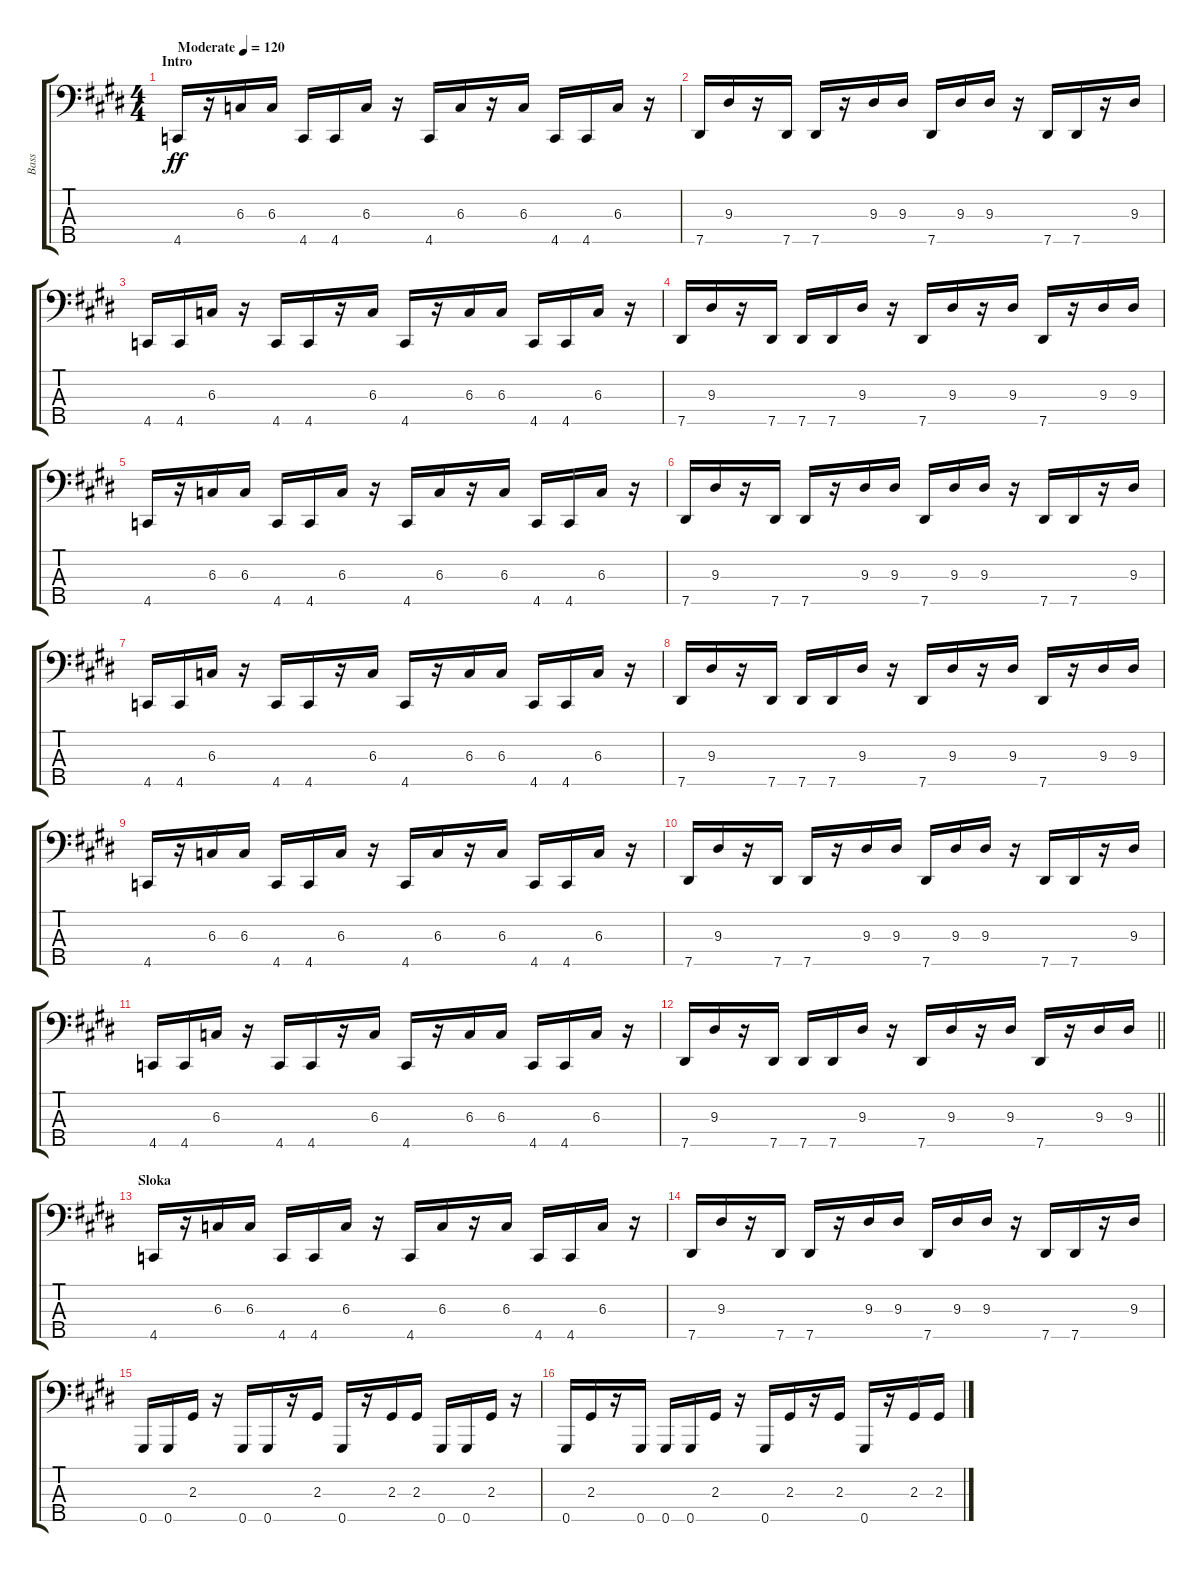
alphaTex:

\track ("Bass" "Bass") {instrument electricbassfinger}
\staff {score tabs}
\tuning (E2 B1 Gb1 Db1 Ab0) {hide}
\ts (4 4)
\section ("" "Intro")
\tempo (120 "Moderate")
\clef f4
\ks e
4.5.16{dy ff instrument electricbassfinger} r.16 6.3.16 6.3.16 4.5.16 4.5.16 6.3.16 r.16 4.5.16 6.3.16 r.16 6.3.16 4.5.16 4.5.16 6.3.16 r.16 |
\ks c#minor
7.5.16 9.3.16 r.16 7.5.16 7.5.16 r.16 9.3.16 9.3.16 7.5.16 9.3.16 9.3.16 r.16 7.5.16 7.5.16 r.16 9.3.16 |
\ks e
4.5.16 4.5.16 6.3.16 r.16 4.5.16 4.5.16 r.16 6.3.16 4.5.16 r.16 6.3.16 6.3.16 4.5.16 4.5.16 6.3.16 r.16 |
\ks c#minor
7.5.16 9.3.16 r.16 7.5.16 7.5.16 7.5.16 9.3.16 r.16 7.5.16 9.3.16 r.16 9.3.16 7.5.16 r.16 9.3.16 9.3.16 |
\ks e
4.5.16 r.16 6.3.16 6.3.16 4.5.16 4.5.16 6.3.16 r.16 4.5.16 6.3.16 r.16 6.3.16 4.5.16 4.5.16 6.3.16 r.16 |
\ks c#minor
7.5.16 9.3.16 r.16 7.5.16 7.5.16 r.16 9.3.16 9.3.16 7.5.16 9.3.16 9.3.16 r.16 7.5.16 7.5.16 r.16 9.3.16 |
4.5.16 4.5.16 6.3.16 r.16 4.5.16 4.5.16 r.16 6.3.16 4.5.16 r.16 6.3.16 6.3.16 4.5.16 4.5.16 6.3.16 r.16 |
7.5.16 9.3.16 r.16 7.5.16 7.5.16 7.5.16 9.3.16 r.16 7.5.16 9.3.16 r.16 9.3.16 7.5.16 r.16 9.3.16 9.3.16 |
\ks e
4.5.16 r.16 6.3.16 6.3.16 4.5.16 4.5.16 6.3.16 r.16 4.5.16 6.3.16 r.16 6.3.16 4.5.16 4.5.16 6.3.16 r.16 |
\ks c#minor
7.5.16 9.3.16 r.16 7.5.16 7.5.16 r.16 9.3.16 9.3.16 7.5.16 9.3.16 9.3.16 r.16 7.5.16 7.5.16 r.16 9.3.16 |
4.5.16 4.5.16 6.3.16 r.16 4.5.16 4.5.16 r.16 6.3.16 4.5.16 r.16 6.3.16 6.3.16 4.5.16 4.5.16 6.3.16 r.16 |
\barLineRight lightlight
7.5.16 9.3.16 r.16 7.5.16 7.5.16 7.5.16 9.3.16 r.16 7.5.16 9.3.16 r.16 9.3.16 7.5.16 r.16 9.3.16 9.3.16 |
\section ("" "Sloka")
\ks e
4.5.16 r.16 6.3.16 6.3.16 4.5.16 4.5.16 6.3.16 r.16 4.5.16 6.3.16 r.16 6.3.16 4.5.16 4.5.16 6.3.16 r.16 |
\ks c#minor
7.5.16 9.3.16 r.16 7.5.16 7.5.16 r.16 9.3.16 9.3.16 7.5.16 9.3.16 9.3.16 r.16 7.5.16 7.5.16 r.16 9.3.16 |
\ks e
0.5.16 0.5.16 2.3.16 r.16 0.5.16 0.5.16 r.16 2.3.16 0.5.16 r.16 2.3.16 2.3.16 0.5.16 0.5.16 2.3.16 r.16 |
\ks c#minor
0.5.16 2.3.16 r.16 0.5.16 0.5.16 0.5.16 2.3.16 r.16 0.5.16 2.3.16 r.16 2.3.16 0.5.16 r.16 2.3.16 2.3.16
